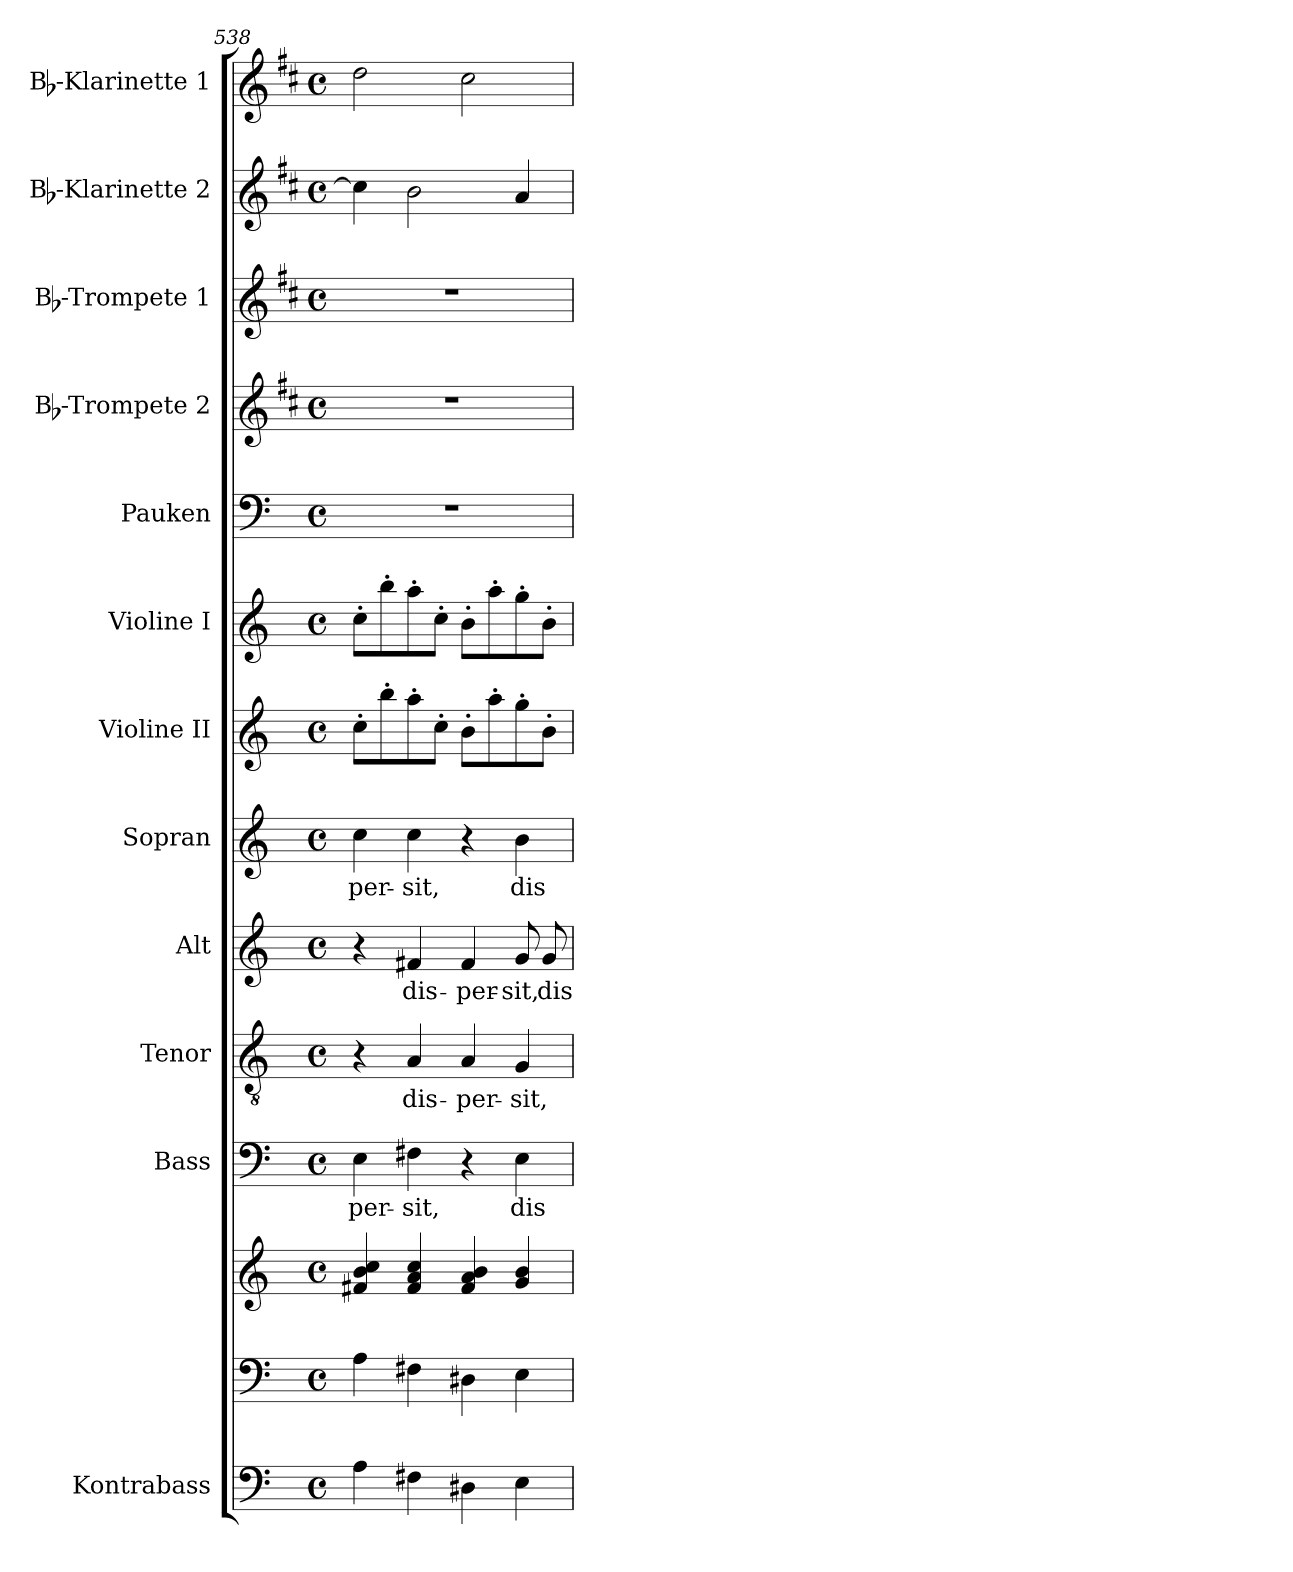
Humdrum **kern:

**kern	**kern	**kern	**kern	**text	**kern	**text	**kern	**text	**kern	**text	**kern	**kern	**kern	**kern	**kern	**kern	**kern
*part13	*part12	*part12	*part11	*part11	*part10	*part10	*part9	*part9	*part8	*part8	*part7	*part6	*part5	*part4	*part3	*part2	*part1
*staff14	*staff13	*staff12	*staff11	*staff11	*staff10	*staff10	*staff9	*staff9	*staff8	*staff8	*staff7	*staff6	*staff5	*staff4	*staff3	*staff2	*staff1
*I"Kontrabass	*	*	*I"Bass	*	*I"Tenor	*	*I"Alt	*	*I"Sopran	*	*I"Violine II	*I"Violine I	*I"Pauken	*I"Bb-Trompete 2	*I"Bb-Trompete 1	*I"Bb-Klarinette 2	*I"Bb-Klarinette 1
*I'Kb.	*	*	*I'B.	*	*I'T.	*	*I'A.	*	*I'S.	*	*I'Vl. II	*I'Vl. I	*I'Pk.	*I'Bb Trp. 2	*I'Bb Trp. 1	*I'Bb Kl. 2	*I'Bb Kl. 1
*clefF4	*clefF4	*clefG2	*clefF4	*	*clefGv2	*	*clefG2	*	*clefG2	*	*clefG2	*clefG2	*clefF4	*clefG2	*clefG2	*clefG2	*clefG2
*ITrd7c12	*	*	*	*	*	*	*	*	*	*	*	*	*	*ITrd1c2	*ITrd1c2	*ITrd1c2	*ITrd1c2
*k[]	*k[]	*k[]	*k[]	*	*k[]	*	*k[]	*	*k[]	*	*k[]	*k[]	*k[]	*k[]	*k[]	*k[]	*k[]
*C:	*C:	*C:	*C:	*	*C:	*	*C:	*	*C:	*	*C:	*C:	*C:	*C:	*C:	*C:	*C:
*M4/4	*M4/4	*M4/4	*M4/4	*	*M4/4	*	*M4/4	*	*M4/4	*	*M4/4	*M4/4	*M4/4	*M4/4	*M4/4	*M4/4	*M4/4
*met(c)	*met(c)	*met(c)	*met(c)	*	*met(c)	*	*met(c)	*	*met(c)	*	*met(c)	*met(c)	*met(c)	*met(c)	*met(c)	*met(c)	*met(c)
=538	=538	=538	=538	=538	=538	=538	=538	=538	=538	=538	=538	=538	=538	=538	=538	=538	=538
!	!	!	!	!LO:LY:b	!	!	!	!	!	!LO:LY:b	!	!	!	!	!	!	!
4AA\	4A\	4f#X/ 4b/ 4cc/	4E\	-per-	4r	.	4r	.	4cc\	-per-	8cc'>\L	8cc'>\L	1r	1r	1r	4b\]	2cc\
.	.	.	.	.	.	.	.	.	.	.	8bb'>\	8bb'>\	.	.	.	.	.
!	!	!	!	!LO:LY:b	!	!LO:LY:b	!	!LO:LY:b	!	!LO:LY:b	!	!	!	!	!	!	!
4FF#X\	4F#X\	4f#/ 4a/ 4cc/	4F#X\	-sit,	4A/	dis-	4f#X/	dis-	4cc\	-sit,	8aa'>\	8aa'>\	.	.	.	2a\	.
.	.	.	.	.	.	.	.	.	.	.	8cc'>\J	8cc'>\J	.	.	.	.	.
!	!	!	!	!	!	!LO:LY:b	!	!LO:LY:b	!	!	!	!	!	!	!	!	!
4DD#X\	4D#X\	4f#/ 4a/ 4b/	4r	.	4A/	-per-	4f#/	-per-	4r	.	8b'>\L	8b'>\L	.	.	.	.	2b\
.	.	.	.	.	.	.	.	.	.	.	8aa'>\	8aa'>\	.	.	.	.	.
!	!	!	!	!LO:LY:b	!	!LO:LY:b	!	!LO:LY:b	!	!LO:LY:b	!	!	!	!	!	!	!
4EE\	4E\	4g/ 4b/	4E\	dis-	4G/	-sit,	8g/	-sit,	4b\	dis-	8gg'>\	8gg'>\	.	.	.	4g/	.
!	!	!	!	!	!	!	!	!LO:LY:b	!	!	!	!	!	!	!	!	!
.	.	.	.	.	.	.	8g/	dis-	.	.	8b'>\J	8b'>\J	.	.	.	.	.
=	=	=	=	=	=	=	=	=	=	=	=	=	=	=	=	=	=
*-	*-	*-	*-	*-	*-	*-	*-	*-	*-	*-	*-	*-	*-	*-	*-	*-	*-
